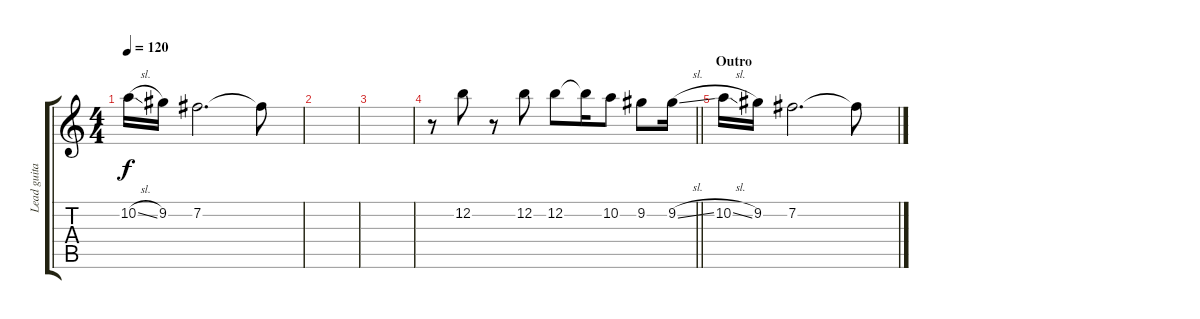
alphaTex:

\track ("Lead guitar" "Lead guita") {instrument distortionguitar}
\staff {score tabs}
\tuning (E4 B3 G3 D3 A2 E2) {hide}
\ts (4 4)
\tempo 120
\clef g2
\ks c
10.2{sl}.16{dy f} 9.2.16 7.2.2{d} 7.2{t}.8 |
|
|
\barLineRight lightlight
r.8 12.2.8 r.8 12.2.8 12.2.8 12.2{t}.16 10.2.8 9.2.8 9.2{sl}.16 |
\section ("" "Outro")
10.2{sl}.16 9.2.16 7.2.2{d} 7.2{t}.8
